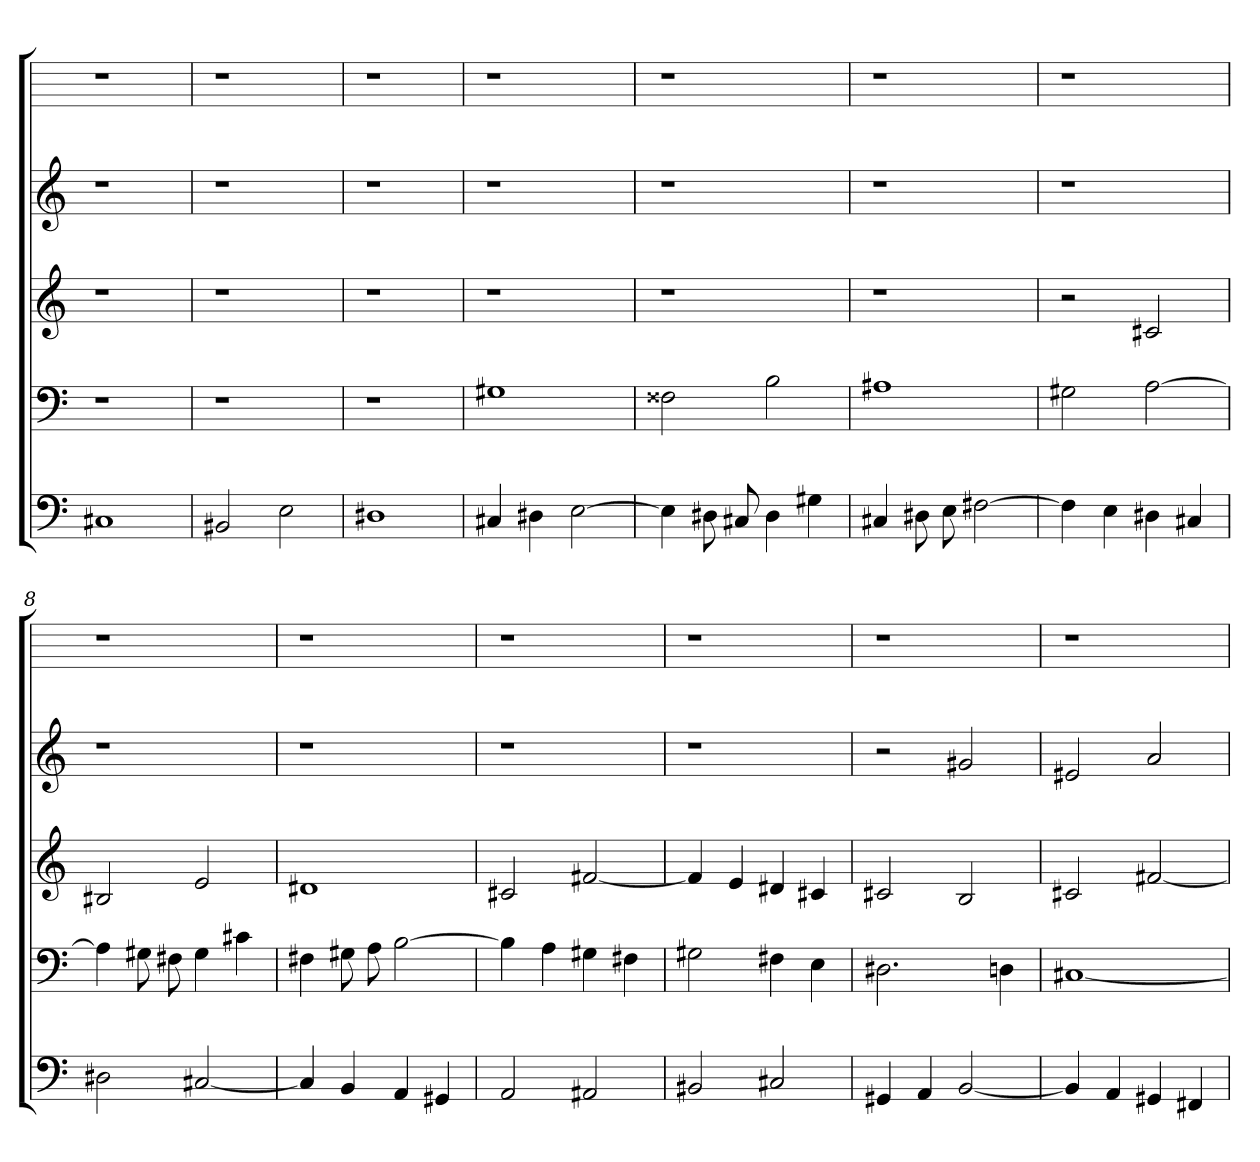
**kern	**kern	**kern	**kern	**kern
*part5	*part4	*part3	*part2	*part1
*staff5	*staff4	*staff3	*staff2	*staff1
=	=	=	=	=
1C#X	1r	1r	1r	1r
=2	=2	=2	=2	=2
2BB#X	1r	1r	1r	1r
2E	.	.	.	.
=3	=3	=3	=3	=3
1D#X	1r	1r	1r	1r
=4	=4	=4	=4	=4
4C#X	1G#X	1r	1r	1r
4D#X	.	.	.	.
[2E	.	.	.	.
=5	=5	=5	=5	=5
4E]	2F##X	1r	1r	1r
8D#X	.	.	.	.
8C#X	.	.	.	.
4D#	2B	.	.	.
4G#X	.	.	.	.
=6	=6	=6	=6	=6
4C#X	1A#X	1r	1r	1r
8D#X	.	.	.	.
8E	.	.	.	.
[2F#X	.	.	.	.
=7	=7	=7	=7	=7
4F#]	2G#X	2r	1r	1r
4E	.	.	.	.
4D#X	[2A	2c#X	.	.
4C#X	.	.	.	.
=8	=8	=8	=8	=8
2D#X	4A]	2B#X	1r	1r
.	8G#X	.	.	.
.	8F#X	.	.	.
[2C#X	4G#	2e	.	.
.	4c#X	.	.	.
=9	=9	=9	=9	=9
4C#]	4F#X	1d#X	1r	1r
4BB	8G#X	.	.	.
.	8A	.	.	.
4AA	[2B	.	.	.
4GG#X	.	.	.	.
=10	=10	=10	=10	=10
2AA	4B]	2c#X	1r	1r
.	4A	.	.	.
2AA#X	4G#X	[2f#X	.	.
.	4F#X	.	.	.
=11	=11	=11	=11	=11
2BB#X	2G#X	4f#]	1r	1r
.	.	4e	.	.
2C#X	4F#X	4d#X	.	.
.	4E	4c#X	.	.
=12	=12	=12	=12	=12
4GG#X	2.D#X	2c#X	2r	1r
4AA	.	.	.	.
[2BB	.	2B	2g#X	.
.	4Dn	.	.	.
=13	=13	=13	=13	=13
4BB]	[1C#X	2c#X	2e#X	1r
4AA	.	.	.	.
4GG#X	.	[2f#X	2a	.
4FF#X	.	.	.	.
=	=	=	=	=
*-	*-	*-	*-	*-
